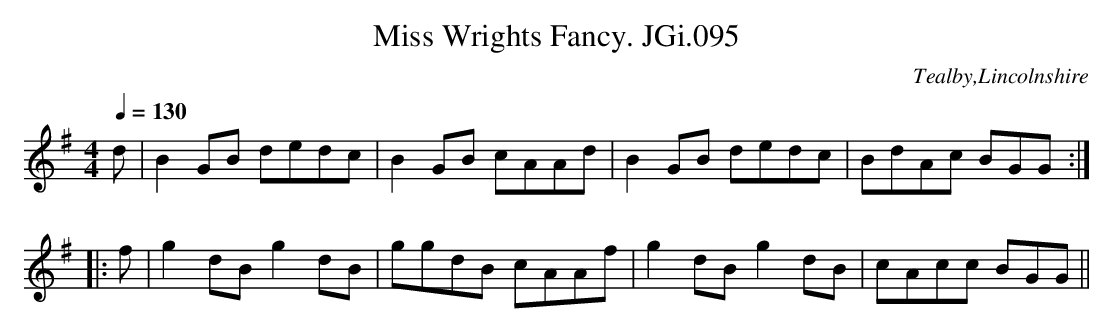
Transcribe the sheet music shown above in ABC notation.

X:1
T:Miss Wrights Fancy. JGi.095
L:1/8
M:4/4
O:Tealby,Lincolnshire
Q:1/4=130
K:G
d|B2GB dedc|B2GB cAAd|B2GB dedc|BdAc BGG:|
|:f|g2dB g2dB|ggdB cAAf|g2dBg2dB|cAcc BGG||
